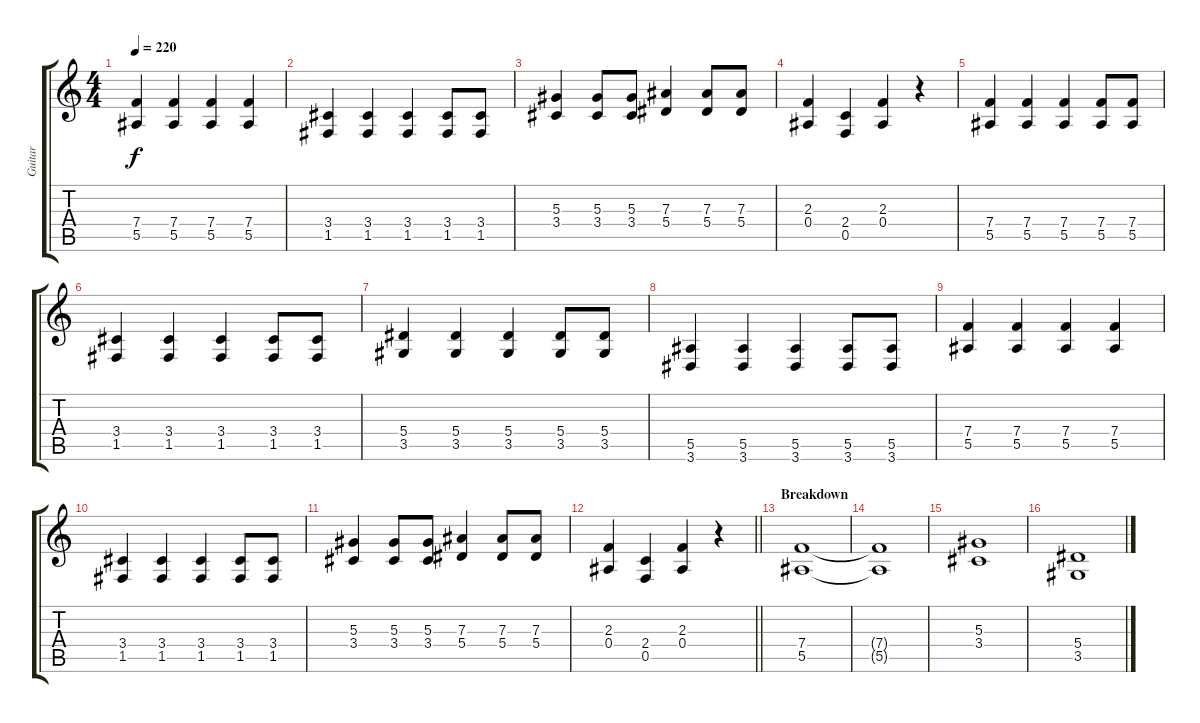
\track ("Guitar" "Guitar") {instrument distortionguitar}
\staff {score tabs}
\tuning (C4 G3 Eb3 Bb2 F2 C2) {hide}
\ts (4 4)
\tempo 220
\clef g2
\ks c
(7.4 5.5).4{dy f} (7.4 5.5).4 (7.4 5.5).4 (7.4 5.5).4 |
(3.4 1.5).4 (3.4 1.5).4 (3.4 1.5).4 (3.4 1.5).8 (3.4 1.5).8 |
(5.3 3.4).4 (5.3 3.4).8 (5.3 3.4).8 (7.3 5.4).4 (7.3 5.4).8 (7.3 5.4).8 |
(2.3 0.4).4 (2.4 0.5).4 (2.3 0.4).4 r.4 |
(7.4 5.5).4 (7.4 5.5).4 (7.4 5.5).4 (7.4 5.5).8 (7.4 5.5).8 |
(3.4 1.5).4 (3.4 1.5).4 (3.4 1.5).4 (3.4 1.5).8 (3.4 1.5).8 |
(5.4 3.5).4 (5.4 3.5).4 (5.4 3.5).4 (5.4 3.5).8 (5.4 3.5).8 |
(5.5 3.6).4 (5.5 3.6).4 (5.5 3.6).4 (5.5 3.6).8 (5.5 3.6).8 |
(7.4 5.5).4 (7.4 5.5).4 (7.4 5.5).4 (7.4 5.5).4 |
(3.4 1.5).4 (3.4 1.5).4 (3.4 1.5).4 (3.4 1.5).8 (3.4 1.5).8 |
(5.3 3.4).4 (5.3 3.4).8 (5.3 3.4).8 (7.3 5.4).4 (7.3 5.4).8 (7.3 5.4).8 |
\barLineRight lightlight
(2.3 0.4).4 (2.4 0.5).4 (2.3 0.4).4 r.4 |
\section ("" "Breakdown")
(7.4 5.5).1 |
(7.4{t} 5.5{t}).1 |
(5.3 3.4).1 |
(5.4 3.5).1
